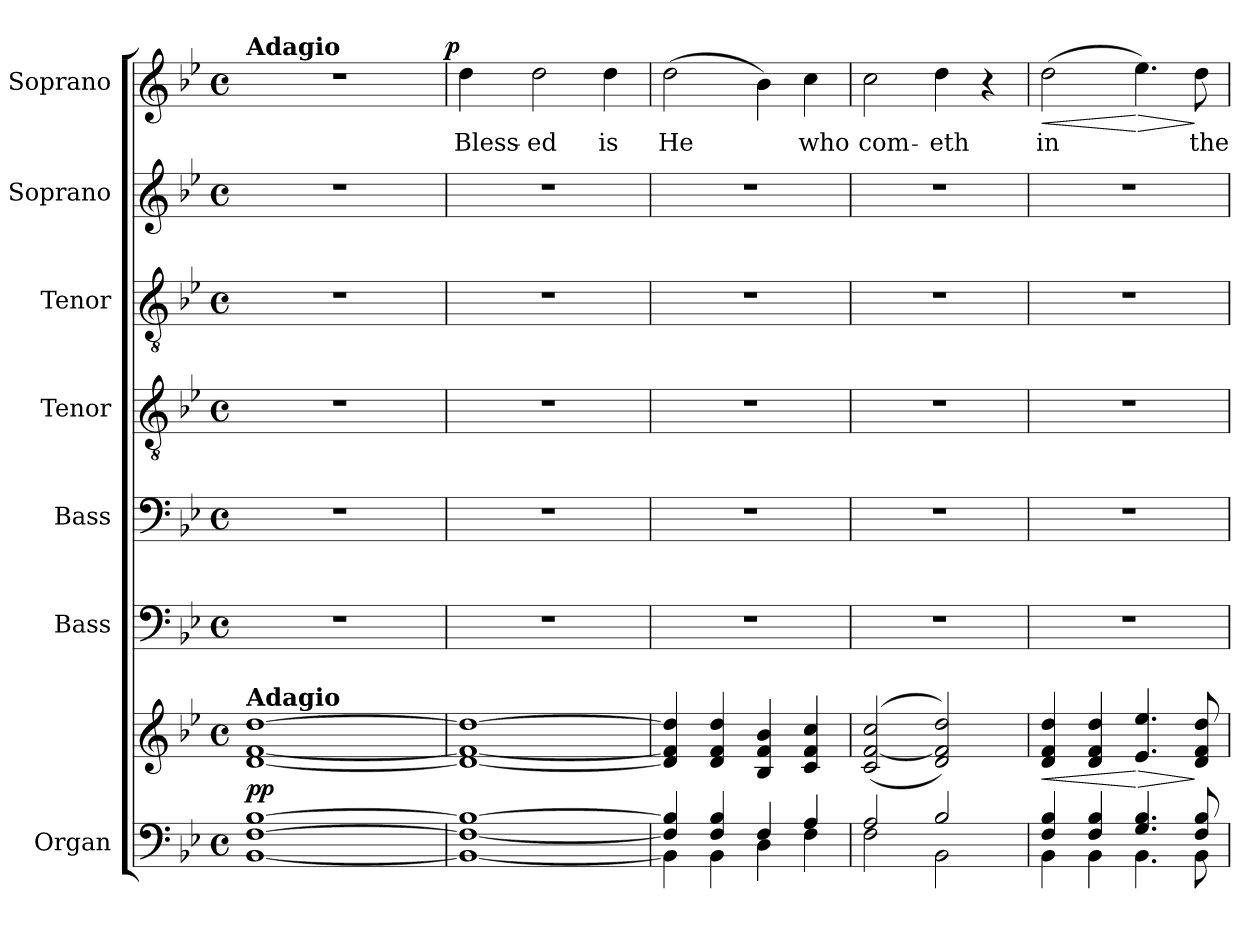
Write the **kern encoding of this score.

**kern	**kern	**dynam	**kern	**kern	**kern	**kern	**kern	**kern	**text	**dynam
*part7	*part7	*part7	*part6	*part5	*part4	*part3	*part2	*part1	*part1	*part1
*staff8	*staff7	*staff7/8	*staff6	*staff5	*staff4	*staff3	*staff2	*staff1	*staff1	*staff1
*I"Organ	*	*	*I"Bass	*I"Bass	*I"Tenor	*I"Tenor	*I"Soprano	*I"Soprano	*	*
*I'Org.	*	*	*I'B.	*I'B.	*I'T.	*I'T.	*I'S.	*I'S.	*	*
!!LO:PB:g=z
*clefF4	*clefG2	*	*clefF4	*clefF4	*clefGv2	*clefGv2	*clefG2	*clefG2	*	*
*	*	*	*	*	*ITrd7c12	*ITrd7c12	*	*	*	*
*k[b-e-]	*k[b-e-]	*	*k[b-e-]	*k[b-e-]	*k[b-e-]	*k[b-e-]	*k[b-e-]	*k[b-e-]	*	*
*B-:	*B-:	*	*B-:	*B-:	*B-:	*B-:	*B-:	*B-:	*	*
*M4/4	*M4/4	*	*M4/4	*M4/4	*M4/4	*M4/4	*M4/4	*M4/4	*	*
*met(c)	*met(c)	*	*met(c)	*met(c)	*met(c)	*met(c)	*met(c)	*met(c)	*	*
*MM60	*MM60	*	*MM60	*MM60	*MM60	*MM60	*MM60	*MM60	*	*
=1	=1	=1	=1	=1	=1	=1	=1	=1	=1	=1
*	*	*	*	*	*	*	*	*^	*	*
!	!	!	!	!	!	!	!	!LO:TX:a:B:t=Adagio	!	!	!
!	!LO:TX:a:B:t=Adagio	!	!	!	!	!	!	!	!	!	!
[<1BB-i [>1Fi [>1B-i	[<1di [<1fi [>1ddi	pp	1r	1r	1r	1r	1r	1r	2ryy	.	.
.	.	.	.	.	.	.	.	.	4ryy	.	.
.	.	.	.	.	.	.	.	.	8ryy	.	.
.	.	.	.	.	.	.	.	.	16ryy	.	.
.	.	.	.	.	.	.	.	.	32ryy	.	.
.	.	.	.	.	.	.	.	.	64ryy	.	.
.	.	.	.	.	.	.	.	.	128...ryy	.	.
.	.	.	.	.	.	.	.	.	1024ryy	.	p
*	*	*	*	*	*	*	*	*v	*v	*	*
=2	=2	=2	=2	=2	=2	=2	=2	=2	=2	=2
*^	*	*	*	*	*	*	*	*	*	*
*	*	*	*	*	*	*	*	*	*^	*	*
!	!	!	!	!	!	!	!	!	!LO:TX:a:B:t=SOLO	!	!	!
!	!	!	!	!	!	!	!	!	!	!	!LO:LY:b:color=#000000	!
*	*	*	*	*	*	*	*	*	*v	*v	*	*
1B-i_>	1BB-i_< 1Fi_>	1di_< 1fi_< 1ddi_>	.	1r	1r	1r	1r	1r	4ddi\	Bless-	.
!	!	!	!	!	!	!	!	!	!	!LO:LY:b:color=#000000	!
.	.	.	.	.	.	.	.	.	2ddi\	-ed	.
!	!	!	!	!	!	!	!	!	!	!LO:LY:b:color=#000000	!
.	.	.	.	.	.	.	.	.	4ddi\	is	.
=3	=3	=3	=3	=3	=3	=3	=3	=3	=3	=3	=3
!	!	!	!	!	!	!	!	!	!	!LO:LY:b:color=#000000	!
4Fi/] 4B-i]	4BB-i\]	4di/] 4fi] 4ddi]	.	1r	1r	1r	1r	1r	(2ddi\	He	.
4Fi/ 4B-i	4BB-i\	4di/ 4fi 4ddi	.	.	.	.	.	.	.	.	.
4Fi/	4Di\	4B-i/ 4fi 4b-i	.	.	.	.	.	.	4b-i\)	.	.
!	!	!	!	!	!	!	!	!	!	!LO:LY:b:color=#000000	!
4Ai/	4Fi\	4ci/ 4fi 4cci	.	.	.	.	.	.	4cci\	who	.
=4	=4	=4	=4	=4	=4	=4	=4	=4	=4	=4	=4
!	!	!	!	!	!	!	!	!	!	!LO:LY:b:color=#000000	!
2Ai/	2Fi\	((2ci/ [>2fi 2cci	.	1r	1r	1r	1r	1r	2cci\	com-	.
!	!	!	!	!	!	!	!	!	!	!LO:LY:b:color=#000000	!
2B-i/	2BB-i\	2di/ 2fi] 2ddi))	.	.	.	.	.	.	4ddi\	-eth	.
.	.	.	.	.	.	.	.	.	4r	.	.
=5	=5	=5	=5	=5	=5	=5	=5	=5	=5	=5	=5
!	!	!	!LO:HP:b	!	!	!	!	!	!	!	!
!	!	!	!	!	!	!	!	!	!	!LO:LY:b:color=#000000	!LO:HP:b
4Fi/ 4B-i	4BB-i\	4di/ 4fi 4ddi	<	1r	1r	1r	1r	1r	(2ddi\	in	<
4Fi/ 4B-i	4BB-i\	4di/ 4fi 4ddi	.	.	.	.	.	.	.	.	.
!	!	!	!LO:HP:n=1:b	!	!	!	!	!	!	!	!LO:HP:n=1:b
4.Gi/ 4.B-i	4.BB-i\	4.e-i/ 4.ee-i	[ >	.	.	.	.	.	4.ee-i\)	.	[ >
!	!	!	!	!	!	!	!	!	!	!LO:LY:b:color=#000000	!
8Fi/ 8B-i	8BB-i\	8di/ 8fi 8ddi	]	.	.	.	.	.	8ddi\	the	]
*v	*v	*	*	*	*	*	*	*	*	*	*
=	=	=	=	=	=	=	=	=	=	=
*-	*-	*-	*-	*-	*-	*-	*-	*-	*-	*-
